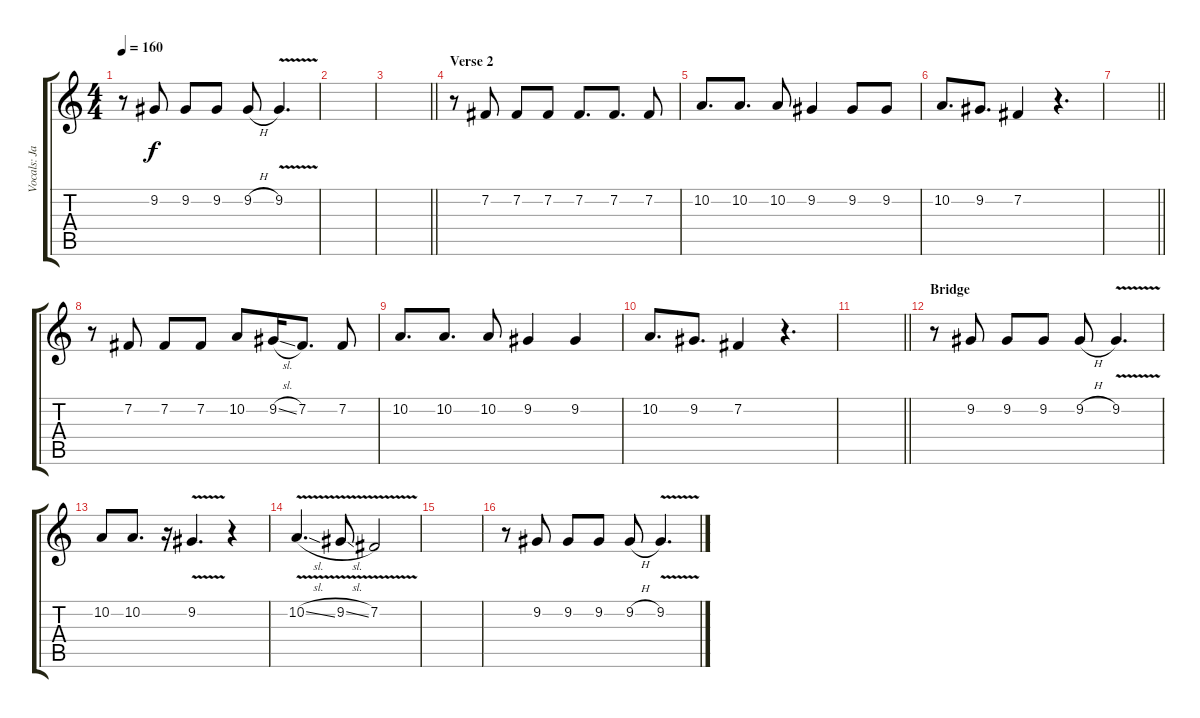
\track ("Vocals: Jackie Slaughter" "Vocals: Ja") {instrument lead2sawtooth}
\staff {score tabs}
\tuning (E4 B3 G3 D3 A2 E2) {hide}
\ts (4 4)
\tempo 160
\clef g2
\ks c
r.8{dy f} 9.2.8 9.2.8 9.2.8 9.2{h}.8 9.2{v}.4{d} |
|
\barLineRight lightlight
|
\section ("" "Verse 2")
r.8 7.2.8 7.2.8 7.2.8 7.2.8{d} 7.2.8{d} 7.2.8 |
10.2.8{d} 10.2.8{d} 10.2.8 9.2.4 9.2.8 9.2.8 |
10.2.8{d} 9.2.8{d} 7.2.4 r.4{d} |
\barLineRight lightlight
|
r.8 7.2.8 7.2.8 7.2.8 10.2.8 9.2{sl}.16 7.2.8{d} 7.2.8 |
10.2.8{d} 10.2.8{d} 10.2.8 9.2.4 9.2.4 |
10.2.8{d} 9.2.8{d} 7.2.4 r.4{d} |
\barLineRight lightlight
|
\section ("" "Bridge")
r.8 9.2.8 9.2.8 9.2.8 9.2{h}.8 9.2{v}.4{d} |
10.2.8 10.2.8{d} r.16 9.2{v}.4{d} r.4 |
10.2{v sl}.4{d} 9.2{v sl}.8 7.2{v}.2 |
|
r.8 9.2.8 9.2.8 9.2.8 9.2{h}.8 9.2{v}.4{d}
